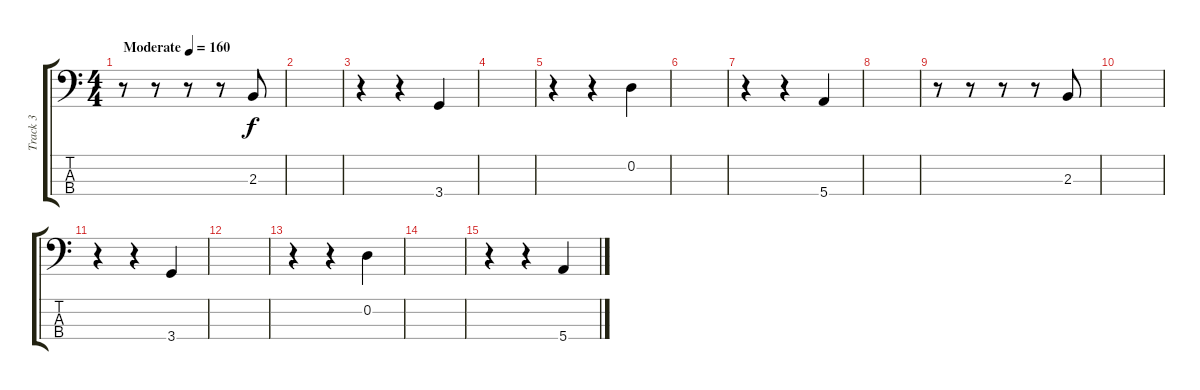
\track ("Track 3" "Track 3") {instrument electricbassfinger}
\staff {score tabs}
\tuning (G2 D2 A1 E1) {hide}
\ts (4 4)
\tempo (160 "Moderate")
\clef f4
\ks c
r.8{dy f instrument electricbassfinger} r.8 r.8 r.8 2.3.8 |
|
r.4 r.4 3.4.4 |
|
r.4 r.4 0.2.4 |
|
r.4 r.4 5.4.4 |
|
r.8 r.8 r.8 r.8 2.3.8 |
|
r.4 r.4 3.4.4 |
|
r.4 r.4 0.2.4 |
|
r.4 r.4 5.4.4
